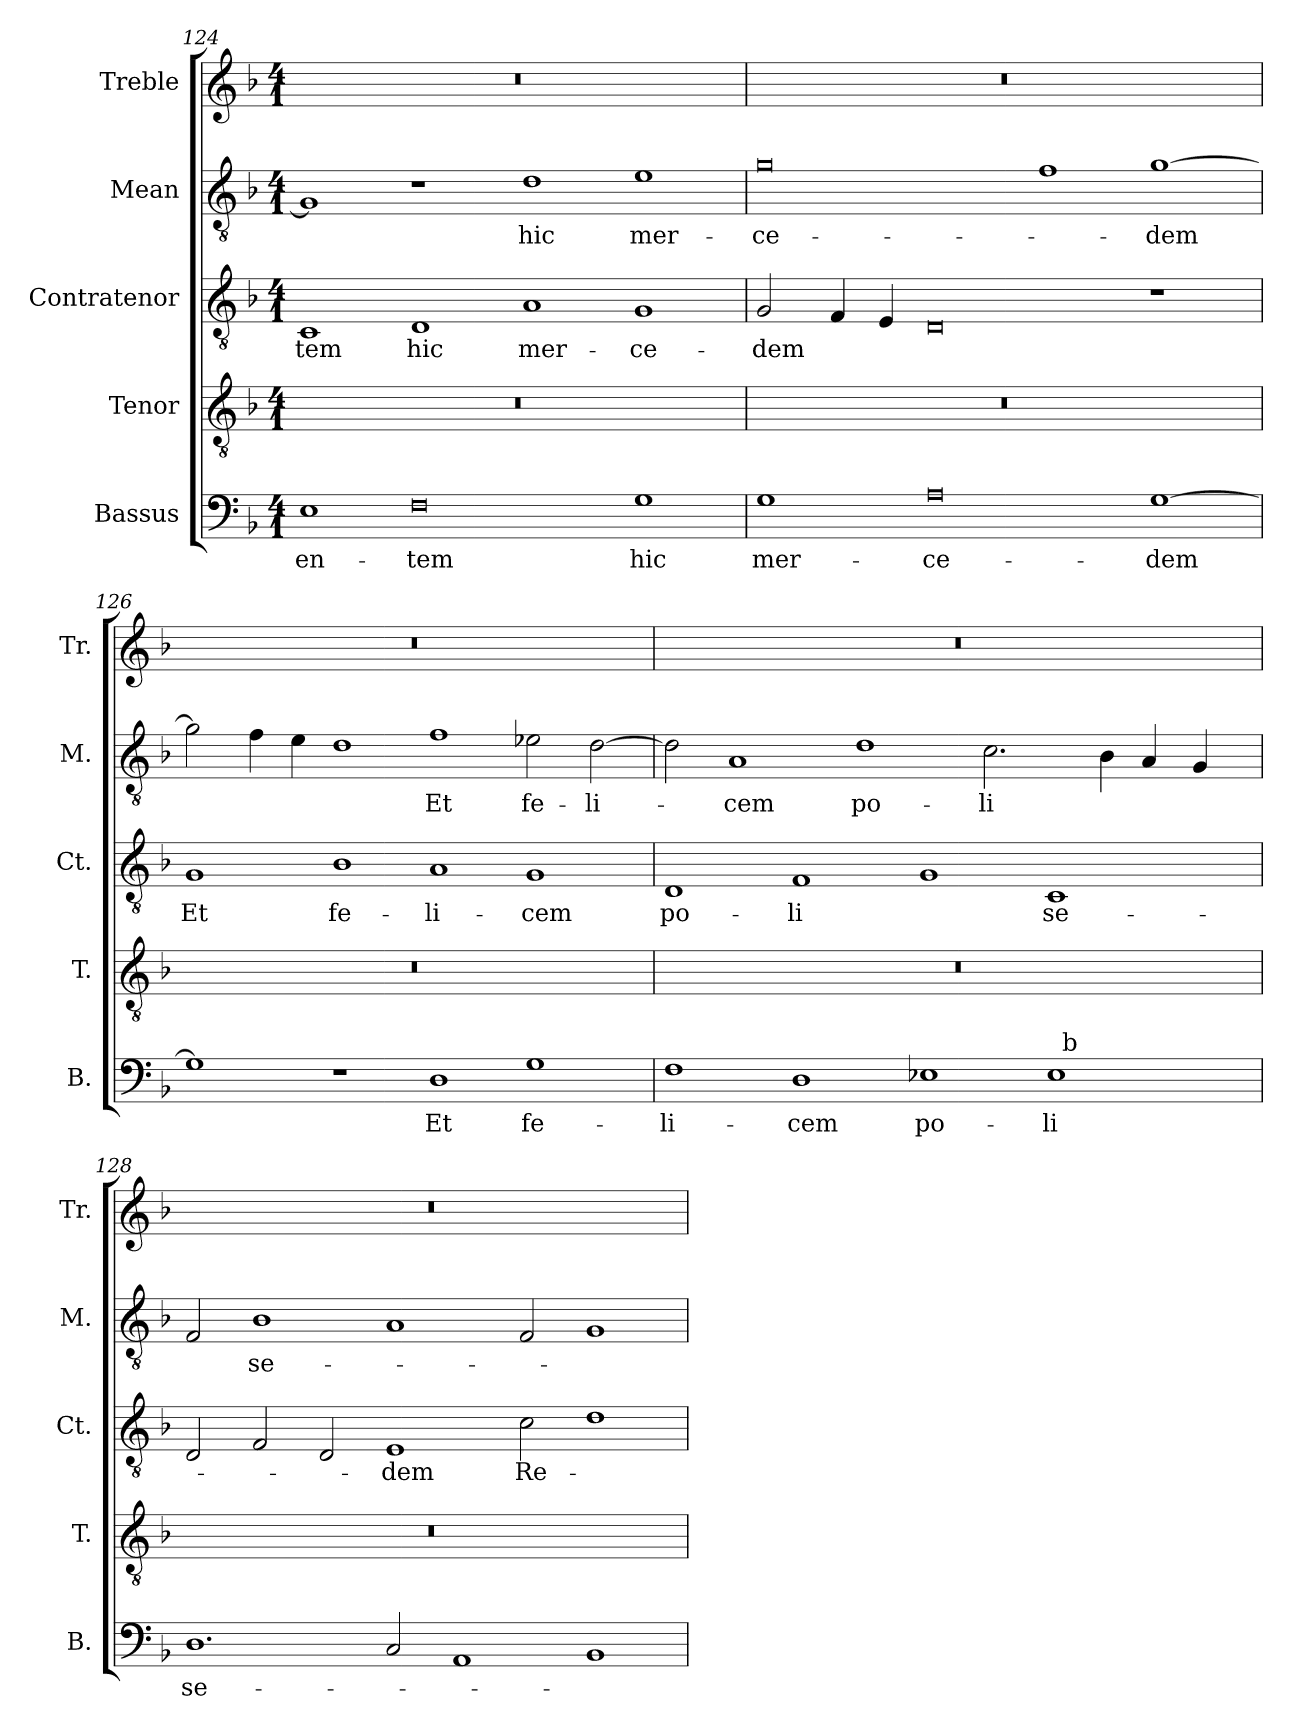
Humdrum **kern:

**kern	**text	**kern	**kern	**text	**kern	**text	**kern
*part5	*part5	*part4	*part3	*part3	*part2	*part2	*part1
*staff5	*staff5	*staff4	*staff3	*staff3	*staff2	*staff2	*staff1
*I"Bassus	*	*I"Tenor	*I"Contratenor	*	*I"Mean	*	*I"Treble
*I'B.	*	*I'T.	*I'Ct.	*	*I'M.	*	*I'Tr.
*clefF4	*	*clefGv2	*clefGv2	*	*clefGv2	*	*clefG2
*	*	*ITrd7c12	*ITrd7c12	*	*ITrd7c12	*	*
*k[b-]	*	*k[b-]	*k[b-]	*	*k[b-]	*	*k[b-]
*F:	*	*F:	*F:	*	*F:	*	*F:
*M4/1	*	*M4/1	*M4/1	*	*M4/1	*	*M4/1
=124	=124	=124	=124	=124	=124	=124	=124
!	!LO:LY:b:color=#000000	!LO:N:vis=1	!	!	!	!	!
!	!	!	!	!LO:LY:b:color=#000000	!	!	!LO:N:vis=1
1Ei	-en-	00r	1CCi	-tem	1GGi]	.	00r
!	!LO:LY:b:color=#000000	!	!	!	!	!	!
!	!	!	!	!LO:LY:b:color=#000000	!	!	!
0Fi	-tem	.	1DDi	hic	1r	.	.
!	!	!	!	!LO:LY:b:color=#000000	!	!	!
!	!	!	!	!	!	!LO:LY:b:color=#000000	!
.	.	.	1AAi	mer-	1Di	hic	.
!	!LO:LY:b:color=#000000	!	!	!	!	!	!
!	!	!	!	!LO:LY:b:color=#000000	!	!	!
!	!	!	!	!	!	!LO:LY:b:color=#000000	!
1Gi	hic	.	1GGi	-ce-	1Ei	mer-	.
=125`	=125`	=125`	=125`	=125`	=125`	=125`	=125`
!	!LO:LY:b:color=#000000	!LO:N:vis=1	!	!	!	!	!
!	!	!	!	!LO:LY:b:color=#000000	!	!	!
!	!	!	!	!	!	!LO:LY:b:color=#000000	!LO:N:vis=1
1Gi	mer-	00r	2GGi/	-dem	0Gi	-ce-	00r
.	.	.	4FFi/	.	.	.	.
.	.	.	4EEi/	.	.	.	.
!	!LO:LY:b:color=#000000	!	!	!	!	!	!
0Ai	-ce-	.	0DDi	.	.	.	.
.	.	.	.	.	1Fi	.	.
!	!LO:LY:b:color=#000000	!	!	!	!	!	!
!	!	!	!	!	!	!LO:LY:b:color=#000000	!
[>1Gi	-dem	.	1r	.	[>1Gi	-dem	.
!!LO:PB:g=z
=126`	=126`	=126`	=126`	=126`	=126`	=126`	=126`
!	!	!LO:N:vis=1	!	!	!	!	!
!	!	!	!	!LO:LY:b:color=#000000	!	!	!LO:N:vis=1
1Gi]	.	00r	1GGi	Et	2Gi\]	.	00r
.	.	.	.	.	4Fi\	.	.
.	.	.	.	.	4Ei\	.	.
!	!	!	!	!LO:LY:b:color=#000000	!	!	!
1r	.	.	1BB-i	fe-	1Di	.	.
!	!LO:LY:b:color=#000000	!	!	!	!	!	!
!	!	!	!	!LO:LY:b:color=#000000	!	!	!
!	!	!	!	!	!	!LO:LY:b:color=#000000	!
1Di	Et	.	1AAi	-li-	1Fi	Et	.
!	!LO:LY:b:color=#000000	!	!	!	!	!	!
!	!	!	!	!LO:LY:b:color=#000000	!	!	!
!	!	!	!	!	!	!LO:LY:b:color=#000000	!
1Gi	fe-	.	1GGi	-cem	2E-Xi\	fe-	.
!	!	!	!	!	!	!LO:LY:b:color=#000000	!
.	.	.	.	.	[>2Di\	-li-	.
=127`	=127`	=127`	=127`	=127`	=127`	=127`	=127`
!	!LO:LY:b:color=#000000	!LO:N:vis=1	!	!	!	!	!
!	!	!	!	!LO:LY:b:color=#000000	!	!	!LO:N:vis=1
*^	*	*	*	*	*	*	*
1Fi	1ryy	-li-	00r	1DDi	po-	2Di\]	.	00r
!	!	!	!	!	!	!	!LO:LY:b:color=#000000	!
.	.	.	.	.	.	1AAi	-cem	.
!	!	!LO:LY:b:color=#000000	!	!	!	!	!	!
!	!	!	!	!	!LO:LY:b:color=#000000	!	!	!
1Di	1ryy	-cem	.	1FFi	-li	.	.	.
!	!	!	!	!	!	!	!LO:LY:b:color=#000000	!
.	.	.	.	.	.	1Di	po-	.
!	!	!LO:LY:b:color=#000000	!	!	!	!	!	!
1E-Xi	1ryy	po-	.	1GGi	.	.	.	.
!	!	!	!	!	!	!	!LO:LY:b:color=#000000	!
.	.	.	.	.	.	2.Ci\	-li	.
!	!	!LO:LY:b:color=#000000	!	!	!	!	!	!
!	!	!	!	!	!LO:LY:b:color=#000000	!	!	!
1E-i	32ryy	-li	.	1CCi	se-	.	.	.
.	256ryy	.	.	.	.	.	.	.
!	!LO:TX:a:t=b	!	!	!	!	!	!	!
.	2ryy	.	.	.	.	.	.	.
.	.	.	.	.	.	4BB-i\	.	.
.	.	.	.	.	.	4AAi/	.	.
.	4ryy	.	.	.	.	.	.	.
.	.	.	.	.	.	4GGi/	.	.
.	8ryy	.	.	.	.	.	.	.
.	16ryy	.	.	.	.	.	.	.
.	64..ryy	.	.	.	.	.	.	.
*v	*v	*	*	*	*	*	*	*
=128`	=128`	=128`	=128`	=128`	=128`	=128`	=128`
*^	*	*	*	*	*	*	*
!	!	!LO:LY:b:color=#000000	!LO:N:vis=1	!	!	!	!	!LO:N:vis=1
*v	*v	*	*	*	*	*	*	*
1.Di	se-	00r	2DDi/	.	2FFi/	.	00r
!	!	!	!	!	!	!LO:LY:b:color=#000000	!
.	.	.	2FFi/	.	1BB-i	se-	.
.	.	.	2DDi/	.	.	.	.
!	!	!	!	!LO:LY:b:color=#000000	!	!	!
2Ci/	.	.	1EEi	-dem	1AAi	.	.
1AAi	.	.	.	.	.	.	.
!	!	!	!	!LO:LY:b:color=#000000	!	!	!
.	.	.	2Ci\	Re-	2FFi/	.	.
1BB-i	.	.	1Di	.	1GGi	.	.
=`	=`	=`	=`	=`	=`	=`	=`
*-	*-	*-	*-	*-	*-	*-	*-
